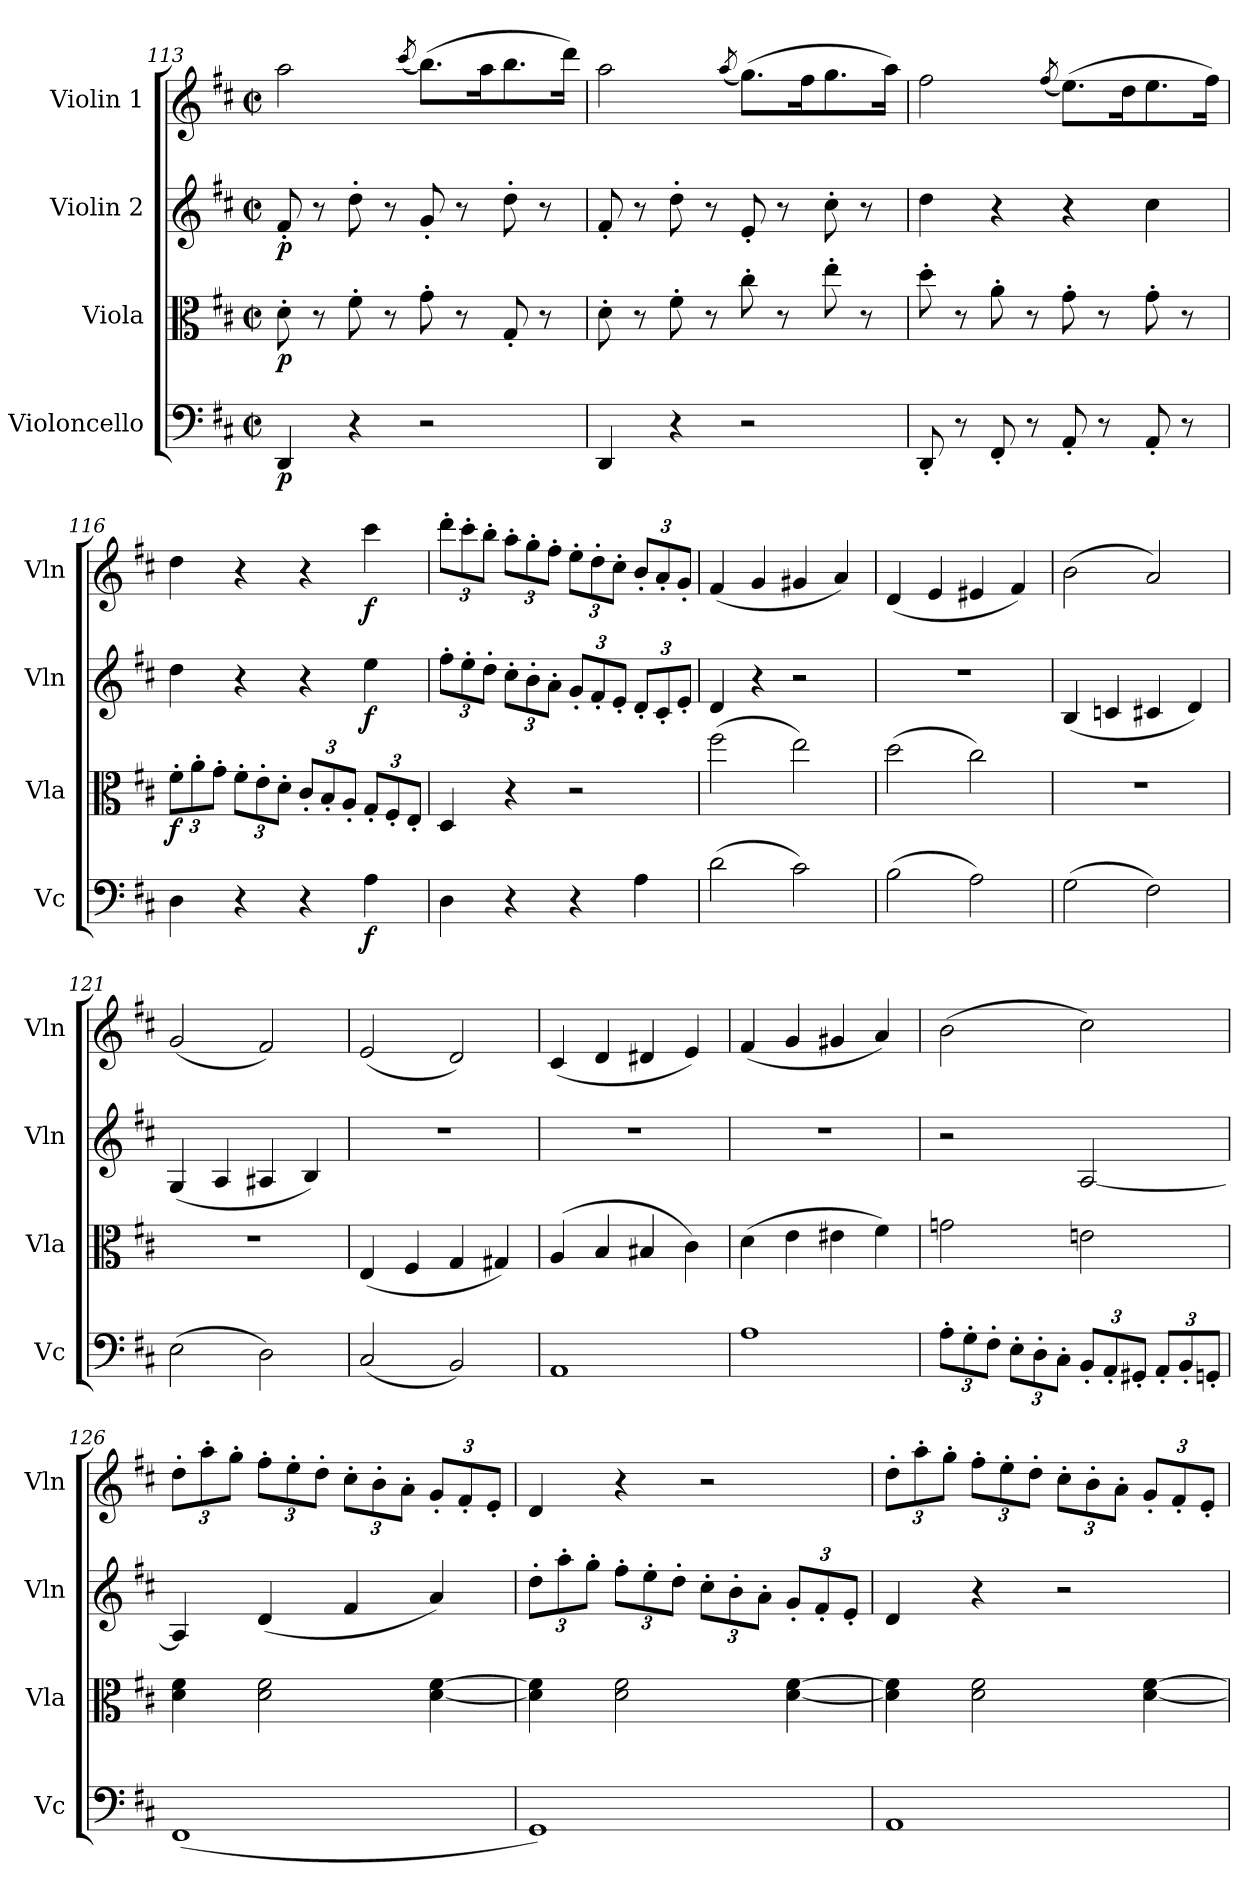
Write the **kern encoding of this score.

**kern	**dynam	**kern	**dynam	**kern	**dynam	**kern	**dynam
*part4	*part4	*part3	*part3	*part2	*part2	*part1	*part1
*staff4	*staff4	*staff3	*staff3	*staff2	*staff2	*staff1	*staff1
*I"Violoncello	*	*I"Viola	*	*I"Violin 2	*	*I"Violin 1	*
*I'Vc	*	*I'Vla	*	*I'Vln	*	*I'Vln	*
*clefF4	*	*clefC3	*	*clefG2	*	*clefG2	*
*k[f#c#]	*	*k[f#c#]	*	*k[f#c#]	*	*k[f#c#]	*
*M2/2	*	*M2/2	*	*M2/2	*	*M2/2	*
*met(c|)	*	*met(c|)	*	*met(c|)	*	*met(c|)	*
=113	=113	=113	=113	=113	=113	=113	=113
!	!LO:DY:b	!	!LO:DY:b	!	!LO:DY:b	!	!
4DD/	p	8d'\	p	8f#'/	p	2aa\	.
.	.	8r	.	8r	.	.	.
4r	.	8f#'\	.	8dd'\	.	.	.
.	.	8r	.	8r	.	.	.
.	.	.	.	.	.	(<8qccc#/	.
2r	.	8g'\	.	8g'/	.	(>8.bb\L)	.
.	.	8r	.	8r	.	.	.
.	.	.	.	.	.	16aa\K	.
.	.	8G'/	.	8dd'\	.	8.bb\	.
.	.	8r	.	8r	.	.	.
.	.	.	.	.	.	16ddd\Jk)	.
=114	=114	=114	=114	=114	=114	=114	=114
4DD/	.	8d'\	.	8f#'/	.	2aa\	.
.	.	8r	.	8r	.	.	.
4r	.	8f#'\	.	8dd'\	.	.	.
.	.	8r	.	8r	.	.	.
.	.	.	.	.	.	(<8qaa/	.
2r	.	8cc#'\	.	8e'/	.	(>8.gg\L)	.
.	.	8r	.	8r	.	.	.
.	.	.	.	.	.	16ff#\K	.
.	.	8ee'\	.	8cc#'\	.	8.gg\	.
.	.	8r	.	8r	.	.	.
.	.	.	.	.	.	16aa\Jk)	.
=115	=115	=115	=115	=115	=115	=115	=115
8DD'/	.	8dd'\	.	4dd\	.	2ff#\	.
8r	.	8r	.	.	.	.	.
8FF#'/	.	8a'\	.	4r	.	.	.
8r	.	8r	.	.	.	.	.
.	.	.	.	.	.	(<8qff#/	.
8AA'/	.	8g'\	.	4r	.	(>8.ee\L)	.
8r	.	8r	.	.	.	.	.
.	.	.	.	.	.	16dd\K	.
8AA'/	.	8g'\	.	4cc#\	.	8.ee\	.
8r	.	8r	.	.	.	.	.
.	.	.	.	.	.	16ff#\Jk)	.
!!LO:LB:g=z
=116	=116	=116	=116	=116	=116	=116	=116
*	*	*Xbrackettup	*	*	*	*	*
!	!	!	!LO:DY:b	!	!	!	!
4D\	.	12f#'\L	f	4dd\	.	4dd\	.
.	.	12a'\	.	.	.	.	.
.	.	12g'\J	.	.	.	.	.
4r	.	12f#'\L	.	4r	.	4r	.
.	.	12e'\	.	.	.	.	.
.	.	12d'\J	.	.	.	.	.
4r	.	12c#'/L	.	4r	.	4r	.
.	.	12B'/	.	.	.	.	.
.	.	12A'/J	.	.	.	.	.
!	!LO:DY:b	!	!	!	!LO:DY:b	!	!LO:DY:b
4A\	f	12G'/L	.	4ee\	f	4ccc#\	f
.	.	12F#'/	.	.	.	.	.
.	.	12E'/J	.	.	.	.	.
=117	=117	=117	=117	=117	=117	=117	=117
*	*	*	*	*Xbrackettup	*	*Xbrackettup	*
4D\	.	4D/	.	12ff#'\L	.	12ddd'\L	.
.	.	.	.	12ee'\	.	12ccc#'\	.
.	.	.	.	12dd'\J	.	12bb'\J	.
4r	.	4r	.	12cc#'\L	.	12aa'\L	.
.	.	.	.	12b'\	.	12gg'\	.
.	.	.	.	12a'\J	.	12ff#'\J	.
4r	.	2r	.	12g'/L	.	12ee'\L	.
.	.	.	.	12f#'/	.	12dd'\	.
.	.	.	.	12e'/J	.	12cc#'\J	.
4A\	.	.	.	12d'/L	.	12b'/L	.
.	.	.	.	12c#'/	.	12a'/	.
.	.	.	.	12e'/J	.	12g'/J	.
=118	=118	=118	=118	=118	=118	=118	=118
(>2d\	.	(>2ff#\	.	4d/	.	(<4f#/	.
.	.	.	.	4r	.	4g/	.
2c#\)	.	2ee\)	.	2r	.	4g#X/	.
.	.	.	.	.	.	4a/)	.
=119	=119	=119	=119	=119	=119	=119	=119
(>2B\	.	(>2dd\	.	1r	.	(<4d/	.
.	.	.	.	.	.	4e/	.
2A\)	.	2cc#\)	.	.	.	4e#X/	.
.	.	.	.	.	.	4f#/)	.
=120	=120	=120	=120	=120	=120	=120	=120
(>2G\	.	1r	.	(<4B/	.	(>2b\	.
.	.	.	.	4cn/	.	.	.
2F#\)	.	.	.	4c#X/	.	2a/)	.
.	.	.	.	4d/)	.	.	.
=121	=121	=121	=121	=121	=121	=121	=121
(>2E\	.	1r	.	(<4G/	.	(<2g/	.
.	.	.	.	4A/	.	.	.
2D\)	.	.	.	4A#X/	.	2f#/)	.
.	.	.	.	4B/)	.	.	.
!!LO:LB:g=z
=122	=122	=122	=122	=122	=122	=122	=122
(<2C#/	.	(<4E/	.	1r	.	(<2e/	.
.	.	4F#/	.	.	.	.	.
2BB/)	.	4G/	.	.	.	2d/)	.
.	.	4G#X/)	.	.	.	.	.
=123	=123	=123	=123	=123	=123	=123	=123
1AA	.	(>4A/	.	1r	.	(<4c#/	.
.	.	4B/	.	.	.	4d/	.
.	.	4B#X/	.	.	.	4d#X/	.
.	.	4c#\)	.	.	.	4e/)	.
=124	=124	=124	=124	=124	=124	=124	=124
1A	.	(>4d\	.	1r	.	(<4f#/	.
.	.	4e\	.	.	.	4g/	.
.	.	4e#X\	.	.	.	4g#X/	.
.	.	4f#\)	.	.	.	4a/)	.
=125	=125	=125	=125	=125	=125	=125	=125
*Xbrackettup	*	*	*	*	*	*	*
12A'\L	.	2gn\	.	2r	.	(>2b\	.
12G'\	.	.	.	.	.	.	.
12F#'\J	.	.	.	.	.	.	.
12E'\L	.	.	.	.	.	.	.
12D'\	.	.	.	.	.	.	.
12C#'\J	.	.	.	.	.	.	.
12BB'/L	.	2en\	.	[2A/	.	2cc#\)	.
12AA'/	.	.	.	.	.	.	.
12GG#X'/J	.	.	.	.	.	.	.
12AA'/L	.	.	.	.	.	.	.
12BB'/	.	.	.	.	.	.	.
12GGn'/J	.	.	.	.	.	.	.
=126	=126	=126	=126	=126	=126	=126	=126
(<1FF#	.	4d\ 4f#\	.	4A/]	.	12dd'\L	.
.	.	.	.	.	.	12aa'\	.
.	.	.	.	.	.	12gg'\J	.
.	.	2d\ 2f#\	.	(<4d/	.	12ff#'\L	.
.	.	.	.	.	.	12ee'\	.
.	.	.	.	.	.	12dd'\J	.
.	.	.	.	4f#/	.	12cc#'\L	.
.	.	.	.	.	.	12b'\	.
.	.	.	.	.	.	12a'\J	.
.	.	[4d\ [4f#\	.	4a/)	.	12g'/L	.
.	.	.	.	.	.	12f#'/	.
.	.	.	.	.	.	12e'/J	.
!!LO:PB:g=z
=127	=127	=127	=127	=127	=127	=127	=127
1GG)	.	4d\] 4f#\]	.	12dd'\L	.	4d/	.
.	.	.	.	12aa'\	.	.	.
.	.	.	.	12gg'\J	.	.	.
.	.	2d\ 2f#\	.	12ff#'\L	.	4r	.
.	.	.	.	12ee'\	.	.	.
.	.	.	.	12dd'\J	.	.	.
.	.	.	.	12cc#'\L	.	2r	.
.	.	.	.	12b'\	.	.	.
.	.	.	.	12a'\J	.	.	.
.	.	[4d\ [4f#\	.	12g'/L	.	.	.
.	.	.	.	12f#'/	.	.	.
.	.	.	.	12e'/J	.	.	.
=128	=128	=128	=128	=128	=128	=128	=128
1AA	.	4d\] 4f#\]	.	4d/	.	12dd'\L	.
.	.	.	.	.	.	12aa'\	.
.	.	.	.	.	.	12gg'\J	.
.	.	2d\ 2f#\	.	4r	.	12ff#'\L	.
.	.	.	.	.	.	12ee'\	.
.	.	.	.	.	.	12dd'\J	.
.	.	.	.	2r	.	12cc#'\L	.
.	.	.	.	.	.	12b'\	.
.	.	.	.	.	.	12a'\J	.
.	.	[4d\ [4f#\	.	.	.	12g'/L	.
.	.	.	.	.	.	12f#'/	.
.	.	.	.	.	.	12e'/J	.
=	=	=	=	=	=	=	=
*-	*-	*-	*-	*-	*-	*-	*-
